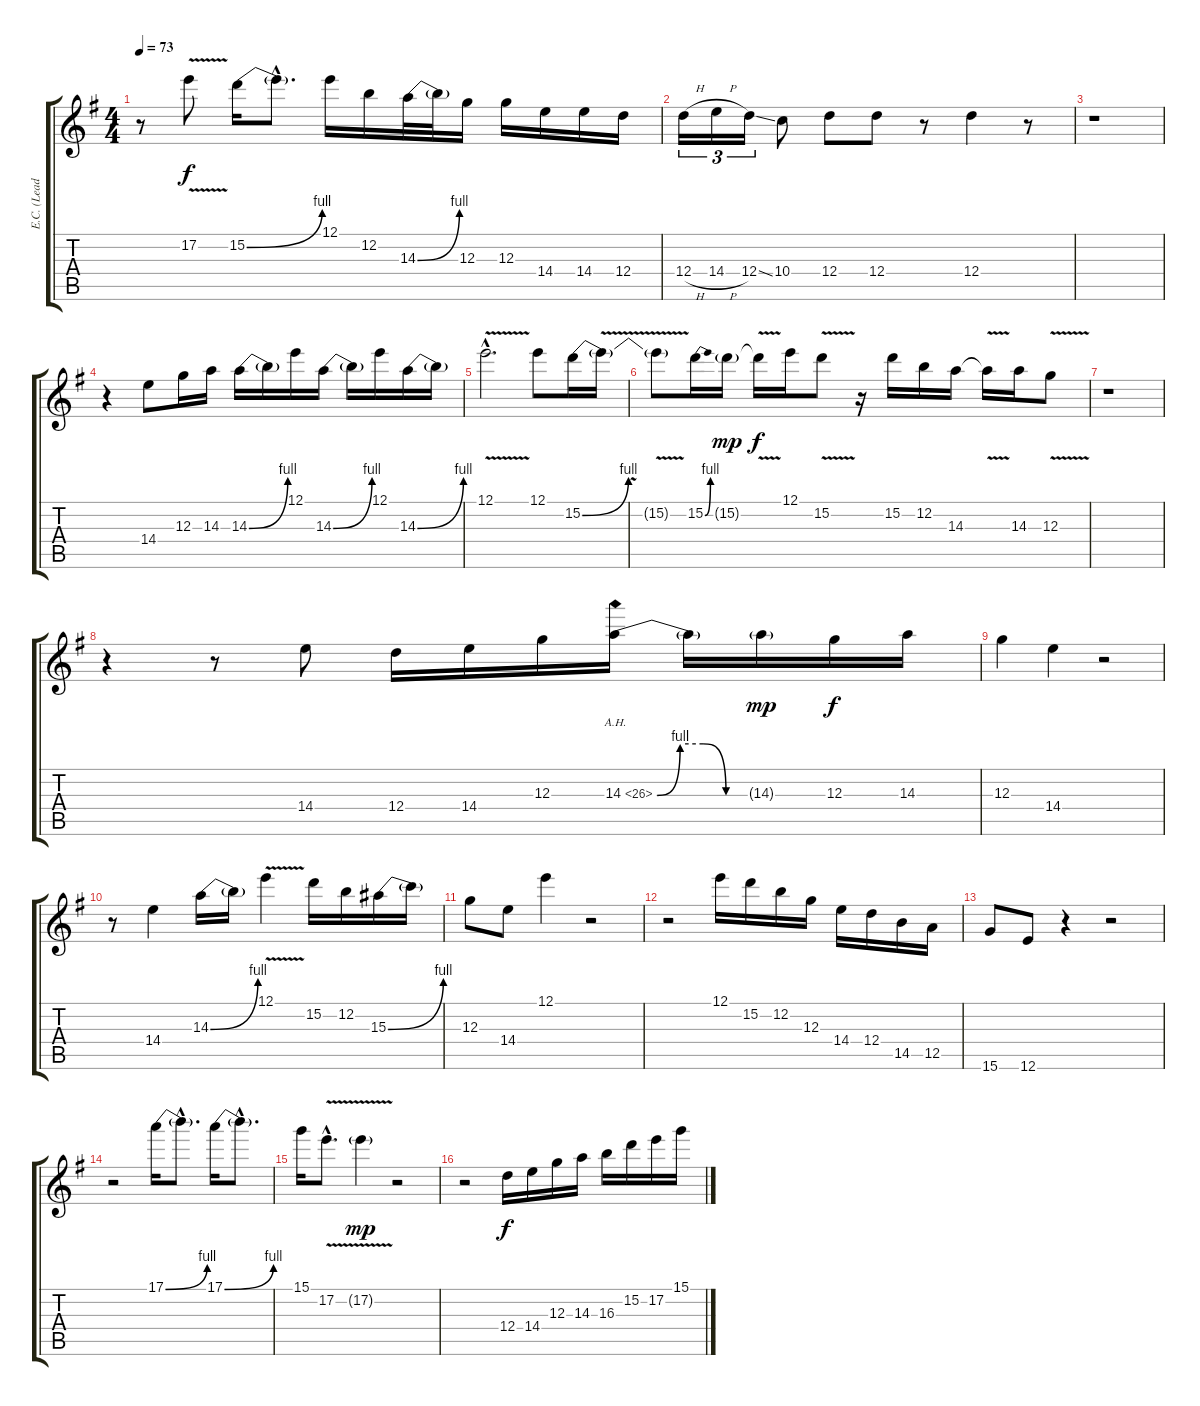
\track ("E.C. (Lead)" "E.C. (Lead") {instrument electricguitarclean}
\staff {score tabs}
\tuning (E4 B3 G3 D3 A2 E2) {hide}
\ts (4 4)
\tempo 73
\clef g2
\ks g
r.8{dy f} 17.2{v}.8 15.2{be (bend 0 0 60 4)}.16 15.2{hac t}.8{d} 12.1.16 12.2.16 14.3{be (bend 0 0 60 4)}.32 14.3{t}.32 12.3.16 12.3.16 14.4.16 14.4.16 12.4.16 |
12.4{h}.16{tu (3 2)} 14.4{h}.16{tu (3 2)} 12.4{ss}.16{tu (3 2)} 10.4.8 12.4.8 12.4.8 r.8 12.4.4 r.8 |
r.1 |
r.4 14.4.8 12.3.16 14.3.16 14.3{be (bend 0 0 60 4)}.16 14.3{t}.16 12.1.16 14.3{be (bend 0 0 60 4)}.16 14.3{t}.16 12.1.16 14.3{be (bend 0 0 60 4)}.16 14.3{t}.16 |
12.1{v hac}.2{d} 12.1.8 15.2{be (bend 0 0 60 4)}.16 15.2{v t}.16 |
15.2{v t}.8 15.2{be (bend 0 0 60 4)}.16 15.2{g}.16{dy mp} 15.2{v t}.16{dy f} 12.1.16 15.2{v}.8 r.16 15.2.16 12.2.16 14.3.16 14.3{v t}.16 14.3.16 12.3{v}.8 |
r.1 |
r.4 r.8 14.4.8 12.4.16 14.4.16 12.3.16 14.3{be (custom 0 0 15 4 30 4 45 0 60 0) ah 12}.16 14.3{t}.16 14.3{g}.16{dy mp} 12.3.16{dy f} 14.3.16 |
12.3.4 14.4.4 r.2 |
r.8 14.4.4 14.3{be (bend 0 0 60 4)}.16 14.3{t}.16 12.1{v}.4 15.2.16 12.2.16 15.3{be (bend 0 0 60 4)}.16 15.3{t}.16 |
12.3.8 14.4.8 12.1.4 r.2 |
r.2 12.1.16 15.2.16 12.2.16 12.3.16 14.4.16 12.4.16 14.5.16 12.5.16 |
15.6.8 12.6.8 r.4 r.2 |
r.2 17.1{be (bend 0 0 60 4)}.16 17.1{hac t}.8{d} 17.1{be (bend 0 0 60 4)}.16 17.1{hac t}.8{d} |
15.1.16 17.2{v hac}.8{d} 17.2{v g}.4{dy mp} r.2 |
r.2 12.4.16{dy f} 14.4.16 12.3.16 14.3.16 16.3.16 15.2.16 17.2.16 15.1.16
